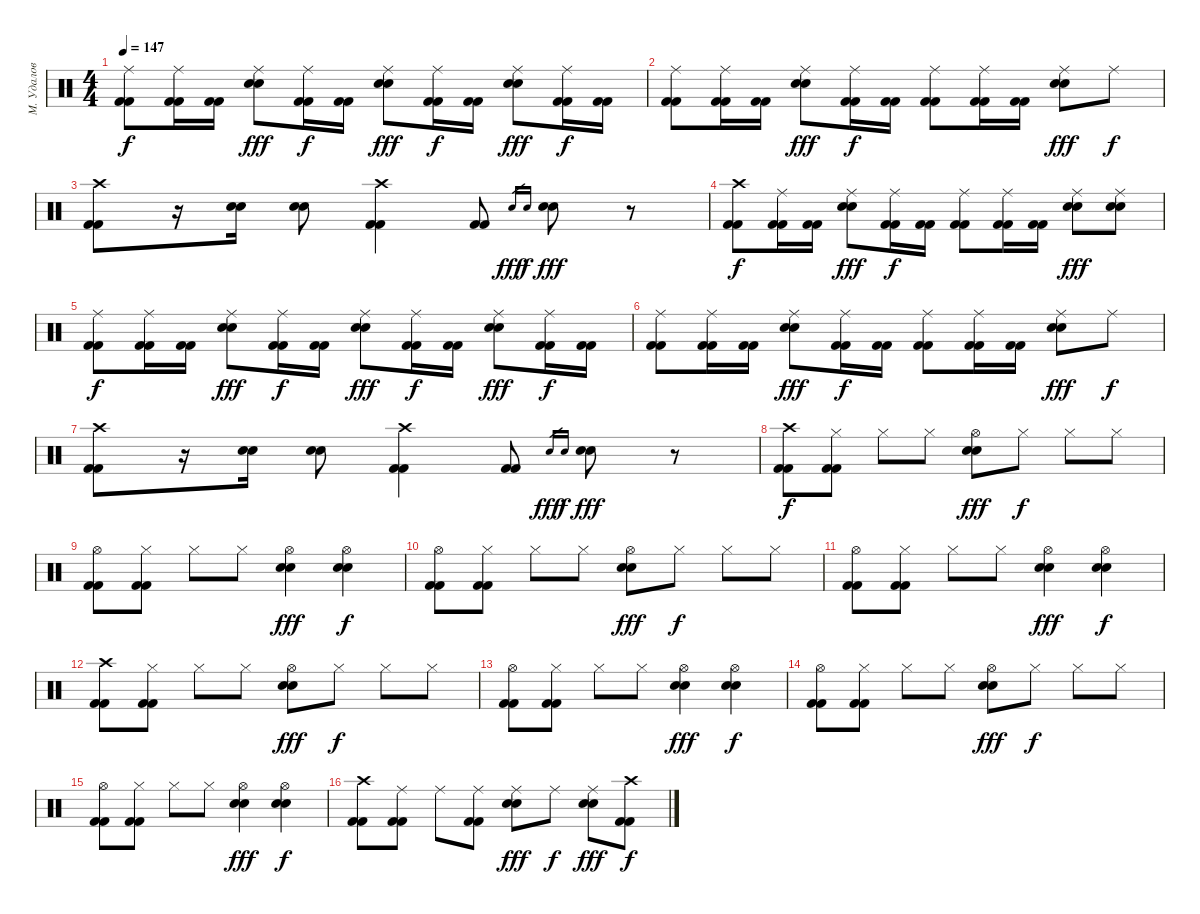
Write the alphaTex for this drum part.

\track ("М. Удалов" "М. Удалов") {instrument percussion}
\staff {score}
\articulation defaults
\ts (4 4)
\tempo 147
\clef neutral
\ks c
("Ride (middle)" "Kick (hit) 2" "Kick (hit) 2").8{dy f} ("Ride (middle)" "Kick (hit) 2" "Kick (hit) 2").16 ("Kick (hit) 2" "Kick (hit) 2").16 ("Ride (middle)" "Electric Snare (hit)" "Electric Snare (hit)").8{dy fff} ("Ride (middle)" "Kick (hit) 2" "Kick (hit) 2").16{dy f} ("Kick (hit) 2" "Kick (hit) 2").16 ("Ride (middle)" "Electric Snare (hit)" "Electric Snare (hit)").8{dy fff} ("Ride (middle)" "Kick (hit) 2" "Kick (hit) 2").16{dy f} ("Kick (hit) 2" "Kick (hit) 2").16 ("Ride (middle)" "Electric Snare (hit)" "Electric Snare (hit)").8{dy fff} ("Ride (middle)" "Kick (hit) 2" "Kick (hit) 2").16{dy f} ("Kick (hit) 2" "Kick (hit) 2").16 |
("Ride (middle)" "Kick (hit) 2" "Kick (hit) 2").8 ("Ride (middle)" "Kick (hit) 2" "Kick (hit) 2").16 ("Kick (hit) 2" "Kick (hit) 2").16 ("Ride (middle)" "Electric Snare (hit)" "Electric Snare (hit)").8{dy fff} ("Ride (middle)" "Kick (hit) 2" "Kick (hit) 2").16{dy f} ("Kick (hit) 2" "Kick (hit) 2").16 ("Ride (middle)" "Kick (hit) 2" "Kick (hit) 2").8 ("Ride (middle)" "Kick (hit) 2" "Kick (hit) 2").16 ("Kick (hit) 2" "Kick (hit) 2").16 ("Ride (middle)" "Electric Snare (hit)" "Electric Snare (hit)").8{dy fff} "Ride (middle)".8{dy f} |
("Crash high (hit)" "Kick (hit) 2" "Kick (hit) 2").8 r.16 ("Electric Snare (hit)" "Electric Snare (hit)").16 ("Electric Snare (hit)" "Electric Snare (hit)").8 ("Crash high (hit)" "Kick (hit) 2" "Kick (hit) 2").4 ("Kick (hit) 2" "Kick (hit) 2").8 "Electric Snare (hit)".16{gr dy fff} "Electric Snare (hit)".16{gr dy f} ("Electric Snare (hit)" "Electric Snare (hit)").8{dy fff} r.8 |
("Crash high (hit)" "Kick (hit) 2" "Kick (hit) 2").8{dy f} ("Ride (middle)" "Kick (hit) 2" "Kick (hit) 2").16 ("Kick (hit) 2" "Kick (hit) 2").16 ("Ride (middle)" "Electric Snare (hit)" "Electric Snare (hit)").8{dy fff} ("Ride (middle)" "Kick (hit) 2" "Kick (hit) 2").16{dy f} ("Kick (hit) 2" "Kick (hit) 2").16 ("Ride (middle)" "Kick (hit) 2" "Kick (hit) 2").8 ("Ride (middle)" "Kick (hit) 2" "Kick (hit) 2").16 ("Kick (hit) 2" "Kick (hit) 2").16 ("Ride (middle)" "Electric Snare (hit)" "Electric Snare (hit)").8{dy fff} ("Ride (middle)" "Electric Snare (hit)" "Electric Snare (hit)").8 |
("Ride (middle)" "Kick (hit) 2" "Kick (hit) 2").8{dy f} ("Ride (middle)" "Kick (hit) 2" "Kick (hit) 2").16 ("Kick (hit) 2" "Kick (hit) 2").16 ("Ride (middle)" "Electric Snare (hit)" "Electric Snare (hit)").8{dy fff} ("Ride (middle)" "Kick (hit) 2" "Kick (hit) 2").16{dy f} ("Kick (hit) 2" "Kick (hit) 2").16 ("Ride (middle)" "Electric Snare (hit)" "Electric Snare (hit)").8{dy fff} ("Ride (middle)" "Kick (hit) 2" "Kick (hit) 2").16{dy f} ("Kick (hit) 2" "Kick (hit) 2").16 ("Ride (middle)" "Electric Snare (hit)" "Electric Snare (hit)").8{dy fff} ("Ride (middle)" "Kick (hit) 2" "Kick (hit) 2").16{dy f} ("Kick (hit) 2" "Kick (hit) 2").16 |
("Ride (middle)" "Kick (hit) 2" "Kick (hit) 2").8 ("Ride (middle)" "Kick (hit) 2" "Kick (hit) 2").16 ("Kick (hit) 2" "Kick (hit) 2").16 ("Ride (middle)" "Electric Snare (hit)" "Electric Snare (hit)").8{dy fff} ("Ride (middle)" "Kick (hit) 2" "Kick (hit) 2").16{dy f} ("Kick (hit) 2" "Kick (hit) 2").16 ("Ride (middle)" "Kick (hit) 2" "Kick (hit) 2").8 ("Ride (middle)" "Kick (hit) 2" "Kick (hit) 2").16 ("Kick (hit) 2" "Kick (hit) 2").16 ("Ride (middle)" "Electric Snare (hit)" "Electric Snare (hit)").8{dy fff} "Ride (middle)".8{dy f} |
("Crash high (hit)" "Kick (hit) 2" "Kick (hit) 2").8 r.16 ("Electric Snare (hit)" "Electric Snare (hit)").16 ("Electric Snare (hit)" "Electric Snare (hit)").8 ("Crash high (hit)" "Kick (hit) 2" "Kick (hit) 2").4 ("Kick (hit) 2" "Kick (hit) 2").8 "Electric Snare (hit)".16{gr dy fff} "Electric Snare (hit)".16{gr dy f} ("Electric Snare (hit)" "Electric Snare (hit)").8{dy fff} r.8 |
("Crash high (hit)" "Kick (hit) 2" "Kick (hit) 2").8{dy f} ("Hi-Hat (closed)" "Kick (hit) 2" "Kick (hit) 2").8 "Hi-Hat (closed)".8 "Hi-Hat (closed)".8 ("Hi-Hat (open)" "Electric Snare (hit)" "Electric Snare (hit)").8{dy fff} "Hi-Hat (closed)".8{dy f} "Hi-Hat (closed)".8 "Hi-Hat (closed)".8 |
("Hi-Hat (open)" "Kick (hit) 2" "Kick (hit) 2").8 ("Hi-Hat (closed)" "Kick (hit) 2" "Kick (hit) 2").8 "Hi-Hat (closed)".8 "Hi-Hat (closed)".8 ("Hi-Hat (open)" "Electric Snare (hit)" "Electric Snare (hit)").4{dy fff} ("Hi-Hat (open)" "Electric Snare (hit)" "Electric Snare (hit)").4{dy f} |
("Hi-Hat (open)" "Kick (hit) 2" "Kick (hit) 2").8 ("Hi-Hat (closed)" "Kick (hit) 2" "Kick (hit) 2").8 "Hi-Hat (closed)".8 "Hi-Hat (closed)".8 ("Hi-Hat (open)" "Electric Snare (hit)" "Electric Snare (hit)").8{dy fff} "Hi-Hat (closed)".8{dy f} "Hi-Hat (closed)".8 "Hi-Hat (closed)".8 |
("Hi-Hat (open)" "Kick (hit) 2" "Kick (hit) 2").8 ("Hi-Hat (closed)" "Kick (hit) 2" "Kick (hit) 2").8 "Hi-Hat (closed)".8 "Hi-Hat (closed)".8 ("Hi-Hat (open)" "Electric Snare (hit)" "Electric Snare (hit)").4{dy fff} ("Hi-Hat (open)" "Electric Snare (hit)" "Electric Snare (hit)").4{dy f} |
("Crash high (hit)" "Kick (hit) 2" "Kick (hit) 2").8 ("Hi-Hat (closed)" "Kick (hit) 2" "Kick (hit) 2").8 "Hi-Hat (closed)".8 "Hi-Hat (closed)".8 ("Hi-Hat (open)" "Electric Snare (hit)" "Electric Snare (hit)").8{dy fff} "Hi-Hat (closed)".8{dy f} "Hi-Hat (closed)".8 "Hi-Hat (closed)".8 |
("Hi-Hat (open)" "Kick (hit) 2" "Kick (hit) 2").8 ("Hi-Hat (closed)" "Kick (hit) 2" "Kick (hit) 2").8 "Hi-Hat (closed)".8 "Hi-Hat (closed)".8 ("Hi-Hat (open)" "Electric Snare (hit)" "Electric Snare (hit)").4{dy fff} ("Hi-Hat (open)" "Electric Snare (hit)" "Electric Snare (hit)").4{dy f} |
("Hi-Hat (open)" "Kick (hit) 2" "Kick (hit) 2").8 ("Hi-Hat (closed)" "Kick (hit) 2" "Kick (hit) 2").8 "Hi-Hat (closed)".8 "Hi-Hat (closed)".8 ("Hi-Hat (open)" "Electric Snare (hit)" "Electric Snare (hit)").8{dy fff} "Hi-Hat (closed)".8{dy f} "Hi-Hat (closed)".8 "Hi-Hat (closed)".8 |
("Hi-Hat (open)" "Kick (hit) 2" "Kick (hit) 2").8 ("Hi-Hat (closed)" "Kick (hit) 2" "Kick (hit) 2").8 "Hi-Hat (closed)".8 "Hi-Hat (closed)".8 ("Hi-Hat (open)" "Electric Snare (hit)" "Electric Snare (hit)").4{dy fff} ("Hi-Hat (open)" "Electric Snare (hit)" "Electric Snare (hit)").4{dy f} |
("Crash high (hit)" "Kick (hit) 2" "Kick (hit) 2").8 ("Ride (middle)" "Kick (hit) 2" "Kick (hit) 2").8 "Ride (middle)".8 ("Ride (middle)" "Kick (hit) 2" "Kick (hit) 2").8 ("Ride (middle)" "Electric Snare (hit)" "Electric Snare (hit)").8{dy fff} "Ride (middle)".8{dy f} ("Ride (middle)" "Electric Snare (hit)" "Electric Snare (hit)").8{dy fff} ("Crash high (hit)" "Kick (hit) 2" "Kick (hit) 2").8{dy f}
